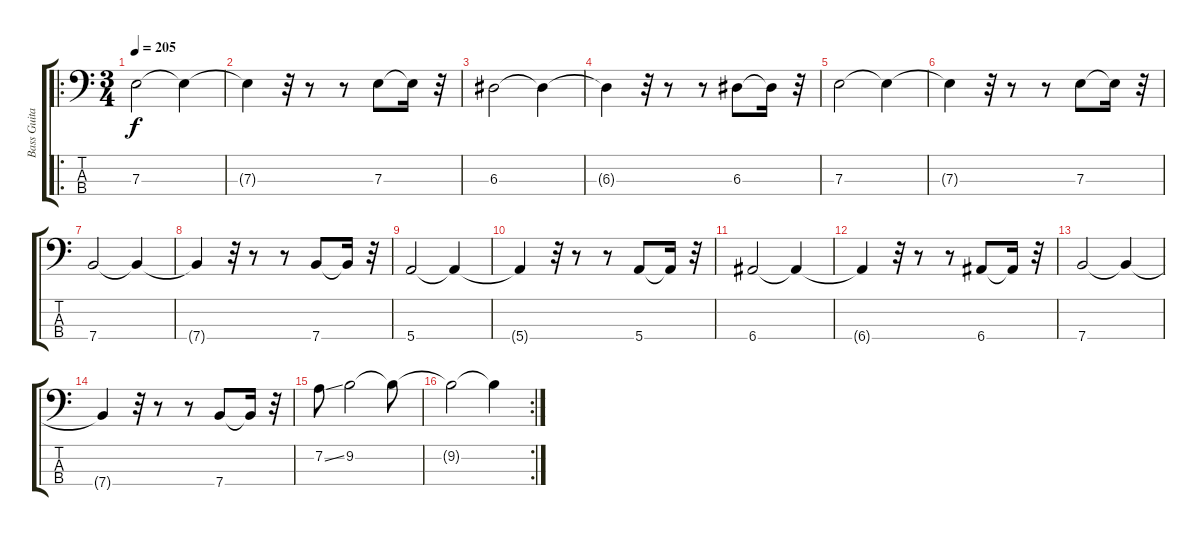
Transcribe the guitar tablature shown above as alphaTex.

\track ("Bass Guitar" "Bass Guita") {instrument electricbassfinger}
\staff {score tabs}
\tuning (G2 D2 A1 E1) {hide}
\ro
\ts (3 4)
\tempo 205
\clef f4
\ks c
7.3.2{dy f} 7.3{t}.4 |
7.3{t}.4 r.32 r.8 r.8 7.3.8 7.3{t}.16 r.32 |
6.3.2 6.3{t}.4 |
6.3{t}.4 r.32 r.8 r.8 6.3.8 6.3{t}.16 r.32 |
7.3.2 7.3{t}.4 |
7.3{t}.4 r.32 r.8 r.8 7.3.8 7.3{t}.16 r.32 |
7.4.2 7.4{t}.4 |
7.4{t}.4 r.32 r.8 r.8 7.4.8 7.4{t}.16 r.32 |
5.4.2 5.4{t}.4 |
5.4{t}.4 r.32 r.8 r.8 5.4.8 5.4{t}.16 r.32 |
6.4.2 6.4{t}.4 |
6.4{t}.4 r.32 r.8 r.8 6.4.8 6.4{t}.16 r.32 |
7.4.2 7.4{t}.4 |
7.4{t}.4 r.32 r.8 r.8 7.4.8 7.4{t}.16 r.32 |
7.2{ss}.8 9.2.2 9.2{t}.8 |
\rc 2
9.2{t}.2 9.2{t}.4
